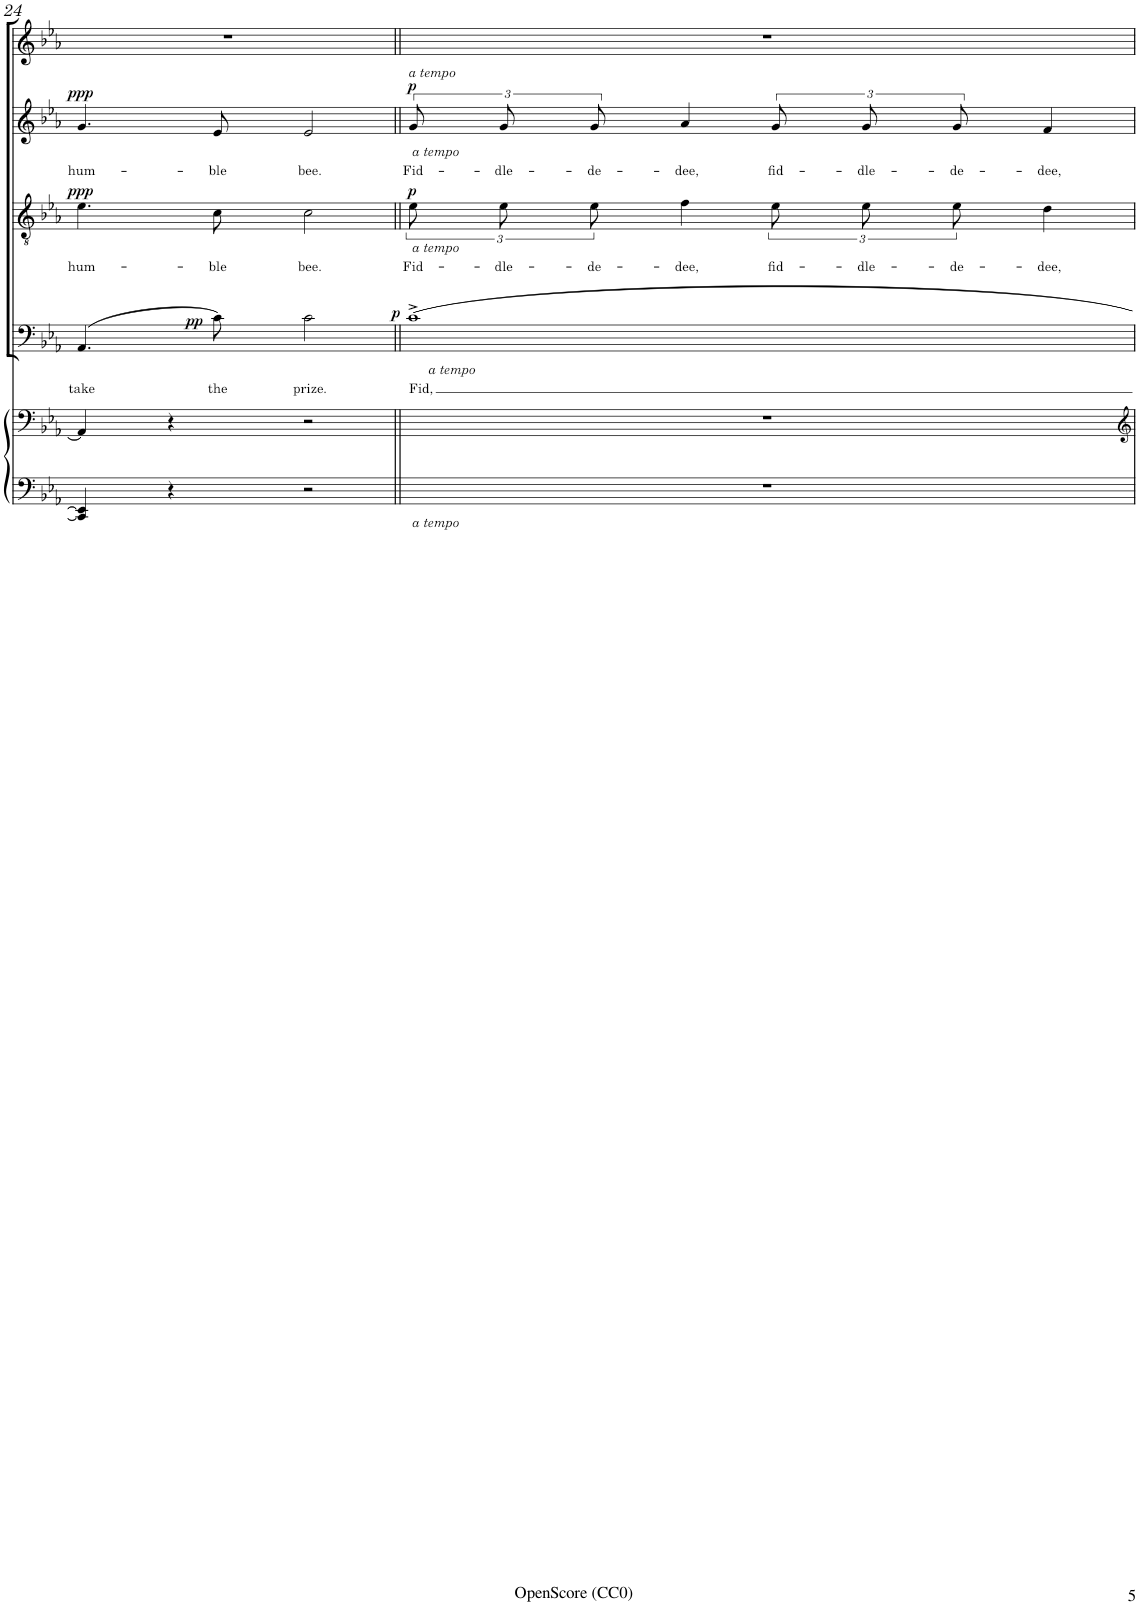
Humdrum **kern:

**kern	**kern	**kern	**text	**dynam	**kern	**text	**dynam	**kern	**text	**dynam	**kern
*part5	*part5	*part4	*part4	*part4	*part3	*part3	*part3	*part2	*part2	*part2	*part1
*staff6	*staff5	*staff4	*staff4	*staff4	*staff3	*staff3	*staff3	*staff2	*staff2	*staff2	*staff1
*I"Piano (For practice only)	*	*I"Bass	*	*	*I"Tenor	*	*	*I"Alto	*	*	*I"Soprano
*I'Pno	*	*	*	*	*	*	*	*	*	*	*
!!LO:PB:g=z
*clefF4	*clefF4	*clefF4	*	*	*clefGv2	*	*	*clefG2	*	*	*clefG2
*k[b-e-a-]	*k[b-e-a-]	*k[b-e-a-]	*	*	*k[b-e-a-]	*	*	*k[b-e-a-]	*	*	*k[b-e-a-]
*M4/4	*M4/4	*M4/4	*	*	*M4/4	*	*	*M4/4	*	*	*M4/4
*met(c)	*met(c)	*met(c)	*	*	*met(c)	*	*	*met(c)	*	*	*met(c)
=24	=24	=24	=24	=24	=24	=24	=24	=24	=24	=24	=24
!	!	!	!LO:LY:b	!LO:DY:a	!	!LO:LY:b	!LO:DY:a	!	!LO:LY:b	!LO:DY:a	!
4CC/] 4EE-/]	4AA-/]	(4.AA-/	take	pp	4.e-\	hum-	ppp	4.g/	hum-	ppp	1r
4r	4r	.	.	.	.	.	.	.	.	.	.
!	!	!	!LO:LY:b	!	!	!LO:LY:b	!	!	!LO:LY:b	!	!
.	.	8c\)	the	.	8c\	-ble	.	8e-/	-ble	.	.
!	!	!	!LO:LY:b	!	!	!LO:LY:b	!	!	!LO:LY:b	!	!
2r	2r	2c\	prize.	.	2c\	bee.	.	2e-/	bee.	.	.
=25||	=25||	=25||	=25||	=25||	=25||	=25||	=25||	=25||	=25||	=25||	=25||
!	!	!	!	!	!	!	!	!	!	!	!LO:TX:b:i:t=a tempo
!	!	!	!	!	!	!	!	!LO:TX:b:i:t=a tempo	!	!	!
!	!	!	!	!	!LO:TX:b:i:t=a tempo	!	!	!	!	!	!
!	!	!LO:TX:b:i:t=a tempo	!	!	!	!	!	!	!	!	!
!LO:TX:b:i:t=a tempo	!	!	!	!	!	!	!	!	!	!	!
!	!	!	!LO:LY:b	!LO:DY:a	!	!LO:LY:b	!LO:DY:a	!	!LO:LY:b	!LO:DY:a	!
1r	1r	1c^>	-Fid,	p	12e-\L	Fid-	p	12g/L	Fid-	p	1r
!	!	!	!	!	!	!LO:LY:b	!	!	!LO:LY:b	!	!
.	.	.	.	.	12e-\	-dle-	.	12g/	-dle-	.	.
!	!	!	!	!	!	!LO:LY:b	!	!	!LO:LY:b	!	!
.	.	.	.	.	12e-\J	-de-	.	12g/J	-de-	.	.
!	!	!	!	!	!	!LO:LY:b	!	!	!LO:LY:b	!	!
.	.	.	.	.	4f\	-dee,	.	4a-/	-dee,	.	.
!	!	!	!	!	!	!LO:LY:b	!	!	!LO:LY:b	!	!
.	.	.	.	.	12e-\L	fid-	.	12g/L	fid-	.	.
!	!	!	!	!	!	!LO:LY:b	!	!	!LO:LY:b	!	!
.	.	.	.	.	12e-\	-dle-	.	12g/	-dle-	.	.
!	!	!	!	!	!	!LO:LY:b	!	!	!LO:LY:b	!	!
.	.	.	.	.	12e-\J	-de-	.	12g/J	-de-	.	.
!	!	!	!	!	!	!LO:LY:b	!	!	!LO:LY:b	!	!
.	.	.	.	.	4d\	-dee,	.	4f/	-dee,	.	.
=	=	=	=	=	=	=	=	=	=	=	=
*-	*-	*-	*-	*-	*-	*-	*-	*-	*-	*-	*-
